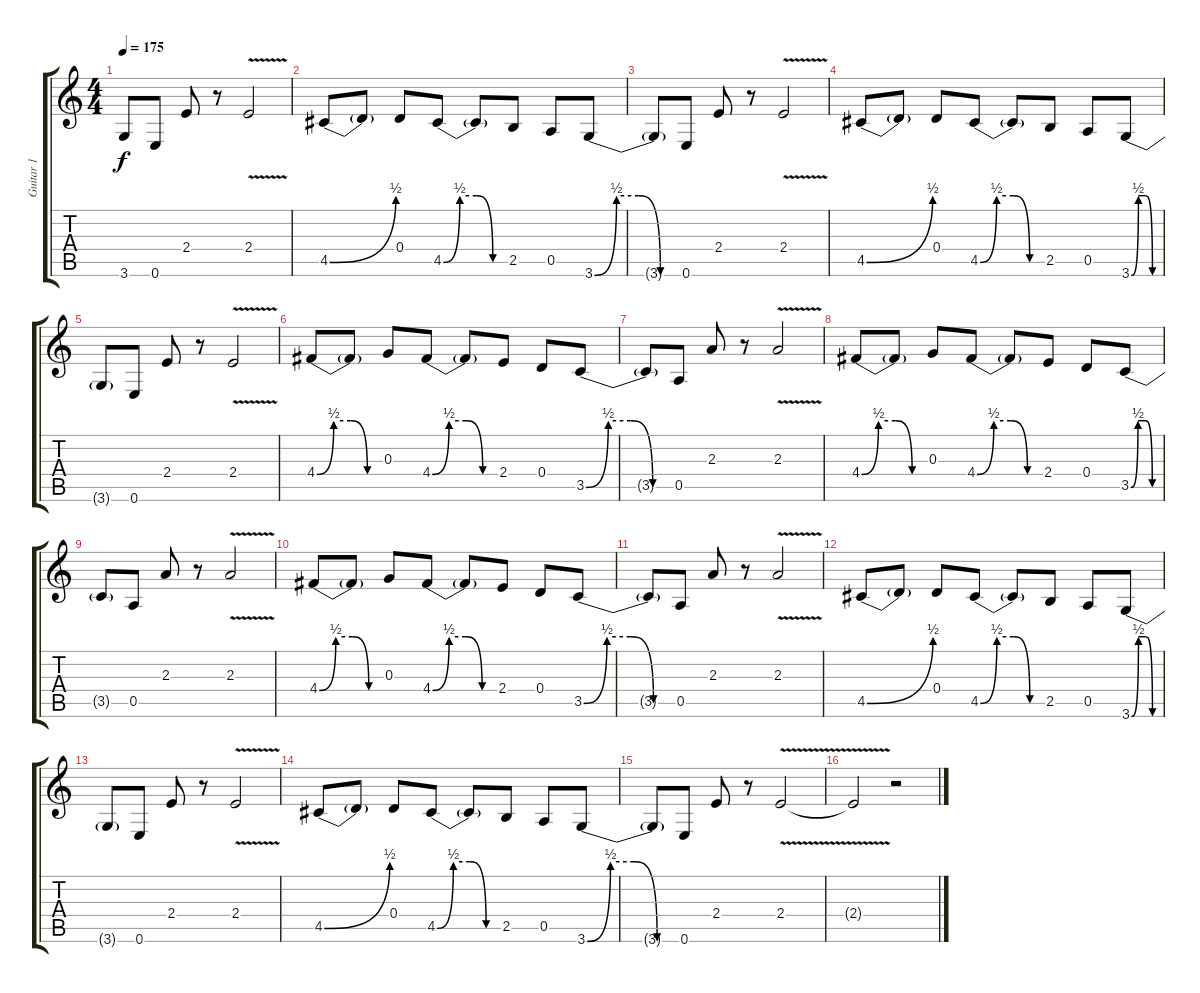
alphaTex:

\track ("Guitar 1" "Guitar 1") {instrument electricguitarclean}
\staff {score tabs}
\tuning (E4 B3 G3 D3 A2 E2) {hide}
\ts (4 4)
\tempo 175
\clef g2
\ks c
3.6{t}.8{dy f} 0.6.8 2.4.8 r.8 2.4{v}.2 |
4.5{be (bend 0 0 60 2)}.8 4.5{t}.8 0.4.8 4.5{be (custom 0 0 15 2 30 2 45 0 60 0)}.8 4.5{t}.8 2.5.8 0.5.8 3.6{be (custom 0 0 15 2 30 2 45 0 60 0)}.8 |
3.6{t}.8 0.6.8 2.4.8 r.8 2.4{v}.2 |
4.5{be (bend 0 0 60 2)}.8 4.5{t}.8 0.4.8 4.5{be (custom 0 0 15 2 30 2 45 0 60 0)}.8 4.5{t}.8 2.5.8 0.5.8 3.6{be (custom 0 0 15 2 30 2 45 0 60 0)}.8 |
3.6{t}.8 0.6.8 2.4.8 r.8 2.4{v}.2 |
4.4{be (custom 0 0 15 2 30 2 45 0 60 0)}.8 4.4{t}.8 0.3.8 4.4{be (custom 0 0 15 2 30 2 45 0 60 0)}.8 4.4{t}.8 2.4.8 0.4.8 3.5{be (custom 0 0 15 2 30 2 45 0 60 0)}.8 |
3.5{t}.8 0.5.8 2.3.8 r.8 2.3{v}.2 |
4.4{be (custom 0 0 15 2 30 2 45 0 60 0)}.8 4.4{t}.8 0.3.8 4.4{be (custom 0 0 15 2 30 2 45 0 60 0)}.8 4.4{t}.8 2.4.8 0.4.8 3.5{be (custom 0 0 15 2 30 2 45 0 60 0)}.8 |
3.5{t}.8 0.5.8 2.3.8 r.8 2.3{v}.2 |
4.4{be (custom 0 0 15 2 30 2 45 0 60 0)}.8 4.4{t}.8 0.3.8 4.4{be (custom 0 0 15 2 30 2 45 0 60 0)}.8 4.4{t}.8 2.4.8 0.4.8 3.5{be (custom 0 0 15 2 30 2 45 0 60 0)}.8 |
3.5{t}.8 0.5.8 2.3.8 r.8 2.3{v}.2 |
4.5{be (bend 0 0 60 2)}.8 4.5{t}.8 0.4.8 4.5{be (custom 0 0 15 2 30 2 45 0 60 0)}.8 4.5{t}.8 2.5.8 0.5.8 3.6{be (custom 0 0 15 2 30 2 45 0 60 0)}.8 |
3.6{t}.8 0.6.8 2.4.8 r.8 2.4{v}.2 |
4.5{be (bend 0 0 60 2)}.8 4.5{t}.8 0.4.8 4.5{be (custom 0 0 15 2 30 2 45 0 60 0)}.8 4.5{t}.8 2.5.8 0.5.8 3.6{be (custom 0 0 15 2 30 2 45 0 60 0)}.8 |
3.6{t}.8 0.6.8 2.4.8 r.8 2.4{v}.2 |
2.4{t}.2 r.2
